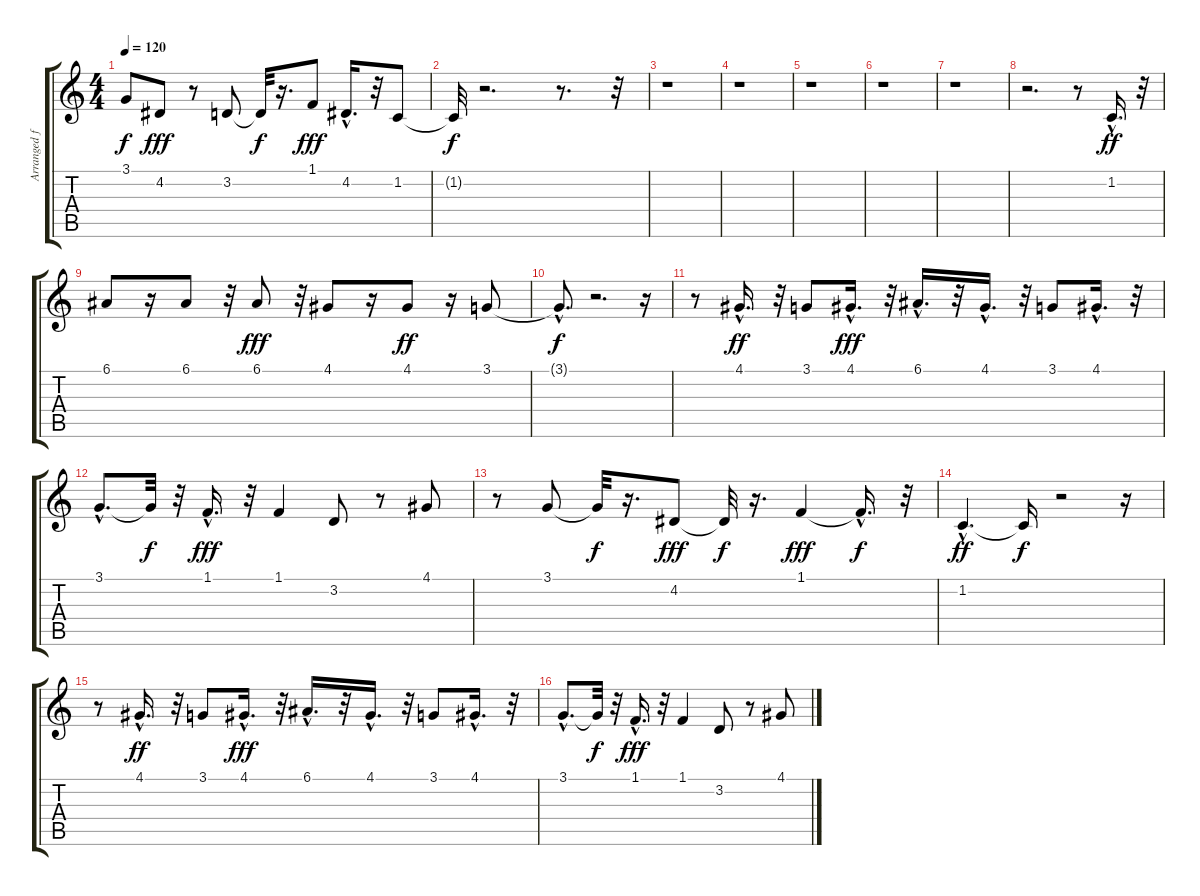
\track ("Arranged for MIDI" "Arranged f") {instrument lead2sawtooth}
\staff {score tabs}
\tuning (E4 B3 G3 D3 A2 E2) {hide}
\ts (4 4)
\tempo 120
\clef g2
\ks c
3.1{t}.8{dy f} 4.2.8{dy fff} r.8 3.2.8 3.2{t}.32{dy f} r.16{d} 1.1.8{dy fff} 4.2{hac}.16{d} r.32 1.2.8 |
1.2{t}.32{dy f} r.2{d} r.8{d} r.32 |
r.1 |
r.1 |
r.1 |
r.1 |
r.1 |
r.2{d} r.8 1.2{hac}.16{d dy ff} r.32 |
6.1.8 r.16 6.1.8 r.32 6.1.8{dy fff} r.32 4.1.8 r.16 4.1.8{dy ff} r.16 3.1.8 |
3.1{hac t}.8{d dy f} r.2{d} r.16 |
r.8 4.1{hac}.16{d dy ff} r.32 3.1.8 4.1{hac}.16{d dy fff} r.32 6.1{hac}.16{d} r.32 4.1{hac}.16{d} r.32 3.1.8 4.1{hac}.16{d} r.32 |
3.1{hac}.8{d} 3.1{t}.32{dy f} r.32 1.1{hac}.16{d dy fff} r.32 1.1.4 3.2.8 r.8 4.1.8 |
r.8 3.1.8 3.1{t}.32{dy f} r.16{d} 4.2.8{dy fff} 4.2{t}.32{dy f} r.16{d} 1.1.4{dy fff} 1.1{hac t}.16{d dy f} r.32 |
1.2{hac}.4{d dy ff} 1.2{t}.16{dy f} r.2 r.16 |
r.8 4.1{hac}.16{d dy ff} r.32 3.1.8 4.1{hac}.16{d dy fff} r.32 6.1{hac}.16{d} r.32 4.1{hac}.16{d} r.32 3.1.8 4.1{hac}.16{d} r.32 |
3.1{hac}.8{d} 3.1{t}.32{dy f} r.32 1.1{hac}.16{d dy fff} r.32 1.1.4 3.2.8 r.8 4.1.8
